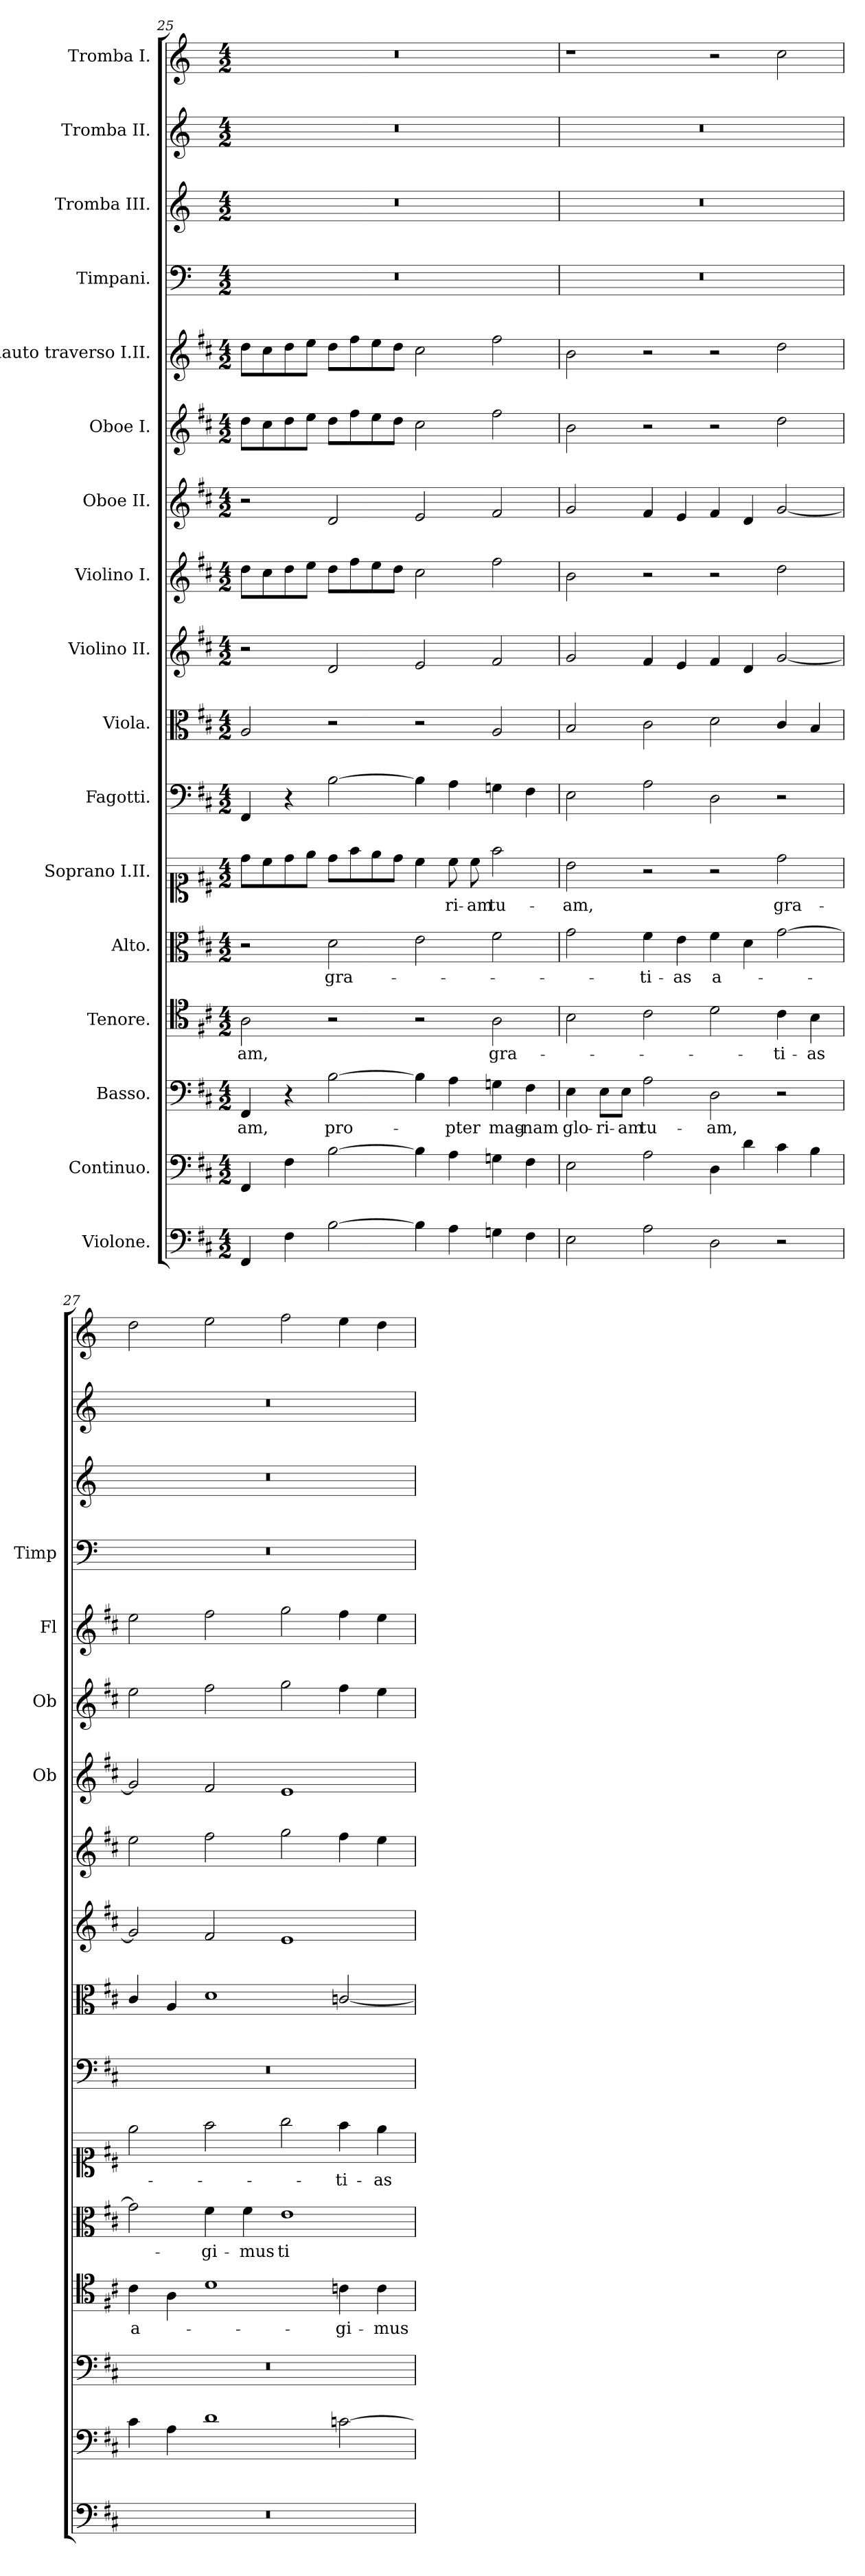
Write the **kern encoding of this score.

**kern	**kern	**kern	**text	**kern	**text	**kern	**text	**kern	**text	**kern	**kern	**kern	**kern	**kern	**kern	**kern	**kern	**kern	**kern	**kern
*part17	*part16	*part15	*part15	*part14	*part14	*part13	*part13	*part12	*part12	*part11	*part10	*part9	*part8	*part7	*part6	*part5	*part4	*part3	*part2	*part1
*staff17	*staff16	*staff15	*staff15	*staff14	*staff14	*staff13	*staff13	*staff12	*staff12	*staff11	*staff10	*staff9	*staff8	*staff7	*staff6	*staff5	*staff4	*staff3	*staff2	*staff1
*I"Violone.	*I"Continuo.	*I"Basso.	*	*I"Tenore.	*	*I"Alto.	*	*I"Soprano I.II.	*	*I"Fagotti.	*I"Viola.	*I"Violino II.	*I"Violino I.	*I"Oboe II.	*I"Oboe I.	*I"Flauto traverso I.II.	*I"Timpani.	*I"Tromba III.	*I"Tromba II.	*I"Tromba I.
*	*	*	*	*	*	*	*	*	*	*	*	*	*	*I'Ob	*I'Ob	*I'Fl	*I'Timp	*	*	*
*clefF4	*clefF4	*clefF4	*	*clefC4	*	*clefC3	*	*clefC1	*	*clefF4	*clefC3	*clefG2	*clefG2	*clefG2	*clefG2	*clefG2	*clefF4	*clefG2	*clefG2	*clefG2
*ITrd7c12	*	*	*	*	*	*	*	*	*	*	*	*	*	*	*	*	*ITrd-1c-2	*ITrd-1c-2	*ITrd-1c-2	*ITrd-1c-2
*k[f#c#]	*k[f#c#]	*k[f#c#]	*	*k[f#c#]	*	*k[f#c#]	*	*k[f#c#]	*	*k[f#c#]	*k[f#c#]	*k[f#c#]	*k[f#c#]	*k[f#c#]	*k[f#c#]	*k[f#c#]	*k[f#c#]	*k[f#c#]	*k[f#c#]	*k[f#c#]
*M4/2	*M4/2	*M4/2	*	*M4/2	*	*M4/2	*	*M4/2	*	*M4/2	*M4/2	*M4/2	*M4/2	*M4/2	*M4/2	*M4/2	*M4/2	*M4/2	*M4/2	*M4/2
=25	=25	=25	=25	=25	=25	=25	=25	=25	=25	=25	=25	=25	=25	=25	=25	=25	=25	=25	=25	=25
!	!	!	!LO:LY:b	!	!LO:LY:b	!	!	!	!	!	!	!	!	!	!	!	!	!	!	!
4FFF#/	4FF#/	4FF#/	-am,	2A\	-am,	2r	.	8dd\L	.	4FF#/	2A/	2r	8dd\L	2r	8dd\L	8dd\L	0r	0r	0r	0r
.	.	.	.	.	.	.	.	8cc#\	.	.	.	.	8cc#\	.	8cc#\	8cc#\	.	.	.	.
4FF#\	4F#\	4r	.	.	.	.	.	8dd\	.	4r	.	.	8dd\	.	8dd\	8dd\	.	.	.	.
.	.	.	.	.	.	.	.	8ee\J	.	.	.	.	8ee\J	.	8ee\J	8ee\J	.	.	.	.
!	!	!	!LO:LY:b	!	!	!	!LO:LY:b	!	!	!	!	!	!	!	!	!	!	!	!	!
[2BB\	[2B\	[2B\	pro-	2r	.	2d\	gra-	8dd\L	.	[2B\	2r	2d/	8dd\L	2d/	8dd\L	8dd\L	.	.	.	.
.	.	.	.	.	.	.	.	8ff#\	.	.	.	.	8ff#\	.	8ff#\	8ff#\	.	.	.	.
.	.	.	.	.	.	.	.	8ee\	.	.	.	.	8ee\	.	8ee\	8ee\	.	.	.	.
.	.	.	.	.	.	.	.	8dd\J	.	.	.	.	8dd\J	.	8dd\J	8dd\J	.	.	.	.
4BB\]	4B\]	4B\]	.	2r	.	2e\	.	4cc#\	.	4B\]	2r	2e/	2cc#\	2e/	2cc#\	2cc#\	.	.	.	.
!	!	!	!LO:LY:b	!	!	!	!	!	!LO:LY:b	!	!	!	!	!	!	!	!	!	!	!
4AA\	4A\	4A\	-pter	.	.	.	.	8cc#\	-ri-	4A\	.	.	.	.	.	.	.	.	.	.
!	!	!	!	!	!	!	!	!	!LO:LY:b	!	!	!	!	!	!	!	!	!	!	!
.	.	.	.	.	.	.	.	8cc#\	-am	.	.	.	.	.	.	.	.	.	.	.
!	!	!	!LO:LY:b	!	!LO:LY:b	!	!	!	!LO:LY:b	!	!	!	!	!	!	!	!	!	!	!
4GGn\	4Gn\	4Gn\	mag-	2A\	gra-	2f#\	.	2ff#\	tu-	4Gn\	2A/	2f#/	2ff#\	2f#/	2ff#\	2ff#\	.	.	.	.
!	!	!	!LO:LY:b	!	!	!	!	!	!	!	!	!	!	!	!	!	!	!	!	!
4FF#\	4F#\	4F#\	-nam	.	.	.	.	.	.	4F#\	.	.	.	.	.	.	.	.	.	.
=26	=26	=26	=26	=26	=26	=26	=26	=26	=26	=26	=26	=26	=26	=26	=26	=26	=26	=26	=26	=26
!	!	!	!LO:LY:b	!	!	!	!	!	!LO:LY:b	!	!	!	!	!	!	!	!	!	!	!
2EE\	2E\	4E\	glo-	2B\	.	2g\	.	2b\	-am,	2E\	2B/	2g/	2b\	2g/	2b\	2b\	0r	0r	0r	1r
!	!	!	!LO:LY:b	!	!	!	!	!	!	!	!	!	!	!	!	!	!	!	!	!
.	.	8E\L	-ri-	.	.	.	.	.	.	.	.	.	.	.	.	.	.	.	.	.
!	!	!	!LO:LY:b	!	!	!	!	!	!	!	!	!	!	!	!	!	!	!	!	!
.	.	8E\J	-am	.	.	.	.	.	.	.	.	.	.	.	.	.	.	.	.	.
!	!	!	!LO:LY:b	!	!	!	!LO:LY:b	!	!	!	!	!	!	!	!	!	!	!	!	!
2AA\	2A\	2A\	tu-	2c#\	.	4f#\	-ti-	2r	.	2A\	2c#\	4f#/	2r	4f#/	2r	2r	.	.	.	.
!	!	!	!	!	!	!	!LO:LY:b	!	!	!	!	!	!	!	!	!	!	!	!	!
.	.	.	.	.	.	4e\	-as	.	.	.	.	4e/	.	4e/	.	.	.	.	.	.
!	!	!	!LO:LY:b	!	!	!	!LO:LY:b	!	!	!	!	!	!	!	!	!	!	!	!	!
2DD\	4D\	2D\	-am,	2d\	.	4f#\	a-	2r	.	2D\	2d\	4f#/	2r	4f#/	2r	2r	.	.	.	2r
.	4d\	.	.	.	.	4d\	.	.	.	.	.	4d/	.	4d/	.	.	.	.	.	.
!	!	!	!	!	!LO:LY:b	!	!	!	!LO:LY:b	!	!	!	!	!	!	!	!	!	!	!
2r	4c#\	2r	.	4c#\	-ti-	[2g\	.	2dd\	gra-	2r	4c#/	[2g/	2dd\	[2g/	2dd\	2dd\	.	.	.	2dd\
!	!	!	!	!	!LO:LY:b	!	!	!	!	!	!	!	!	!	!	!	!	!	!	!
.	4B\	.	.	4B\	-as	.	.	.	.	.	4B/	.	.	.	.	.	.	.	.	.
=27	=27	=27	=27	=27	=27	=27	=27	=27	=27	=27	=27	=27	=27	=27	=27	=27	=27	=27	=27	=27
!	!	!	!	!	!LO:LY:b	!	!	!	!	!	!	!	!	!	!	!	!	!	!	!
0r	4c#\	0r	.	4c#\	a-	2g\]	.	2ee\	.	0r	4c#/	2g/]	2ee\	2g/]	2ee\	2ee\	0r	0r	0r	2ee\
.	4A\	.	.	4A\	.	.	.	.	.	.	4A/	.	.	.	.	.	.	.	.	.
!	!	!	!	!	!	!	!LO:LY:b	!	!	!	!	!	!	!	!	!	!	!	!	!
.	1d	.	.	1d	.	4f#\	-gi-	2ff#\	.	.	1d	2f#/	2ff#\	2f#/	2ff#\	2ff#\	.	.	.	2ff#\
!	!	!	!	!	!	!	!LO:LY:b	!	!	!	!	!	!	!	!	!	!	!	!	!
.	.	.	.	.	.	4f#\	-mus	.	.	.	.	.	.	.	.	.	.	.	.	.
!	!	!	!	!	!	!	!LO:LY:b	!	!	!	!	!	!	!	!	!	!	!	!	!
.	.	.	.	.	.	1e	ti-	2gg\	.	.	.	1e	2gg\	1e	2gg\	2gg\	.	.	.	2gg\
!	!	!	!	!	!LO:LY:b	!	!	!	!LO:LY:b	!	!	!	!	!	!	!	!	!	!	!
.	[2cn\	.	.	4cn\	-gi-	.	.	4ff#\	-ti-	.	[2cn/	.	4ff#\	.	4ff#\	4ff#\	.	.	.	4ff#\
!	!	!	!	!	!LO:LY:b	!	!	!	!LO:LY:b	!	!	!	!	!	!	!	!	!	!	!
.	.	.	.	4c\	-mus	.	.	4ee\	-as	.	.	.	4ee\	.	4ee\	4ee\	.	.	.	4ee\
=	=	=	=	=	=	=	=	=	=	=	=	=	=	=	=	=	=	=	=	=
*-	*-	*-	*-	*-	*-	*-	*-	*-	*-	*-	*-	*-	*-	*-	*-	*-	*-	*-	*-	*-
